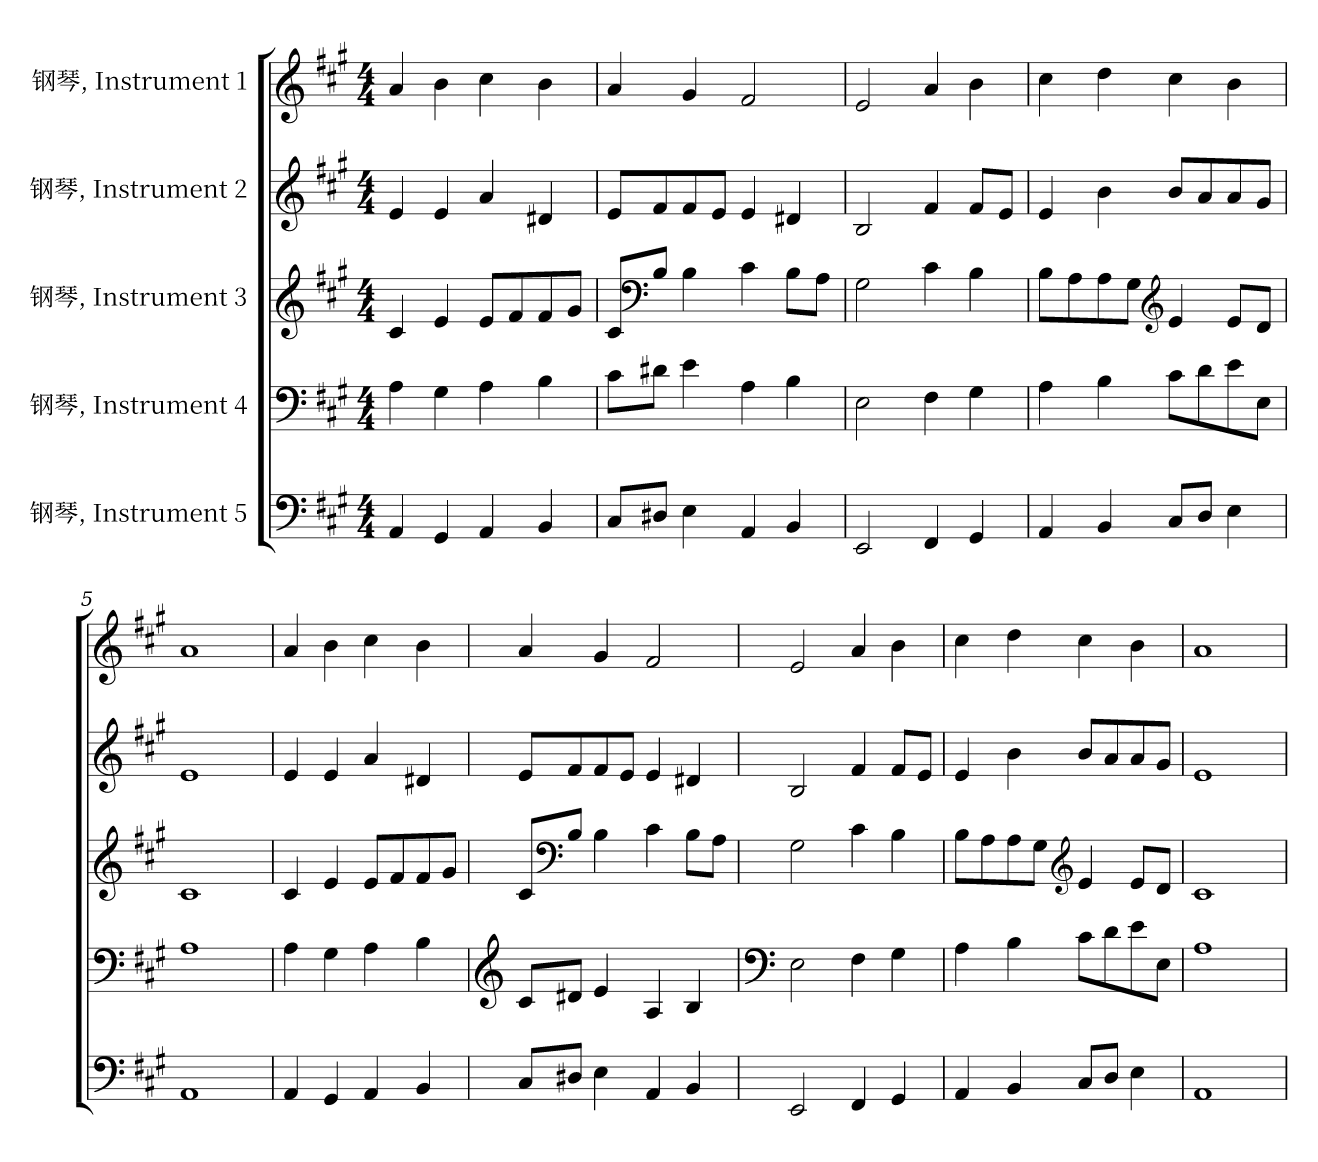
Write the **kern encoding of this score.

**kern	**kern	**kern	**kern	**kern
*part5	*part4	*part3	*part2	*part1
*staff5	*staff4	*staff3	*staff2	*staff1
*I"钢琴, Instrument 5	*I"钢琴, Instrument 4	*I"钢琴, Instrument 3	*I"钢琴, Instrument 2	*I"钢琴, Instrument 1
*clefF4	*clefF4	*clefG2	*clefG2	*clefG2
*k[f#c#g#]	*k[f#c#g#]	*k[f#c#g#]	*k[f#c#g#]	*k[f#c#g#]
*M4/4	*M4/4	*M4/4	*M4/4	*M4/4
*MM100	*MM100	*MM100	*MM100	*MM100
=1	=1	=1	=1	=1
4AA/	4A\	4c#/	4e/	4a/
4GG#/	4G#\	4e/	4e/	4b\
4AA/	4A\	8e/L	4a/	4cc#\
.	.	8f#/	.	.
4BB/	4B\	8f#/	4d#X/	4b\
.	.	8g#/J	.	.
=2	=2	=2	=2	=2
8C#/L	8c#\L	8c#/L	8e/L	4a/
*	*	*clefF4	*	*
8D#X/J	8d#X\J	8B/J	8f#/	.
4E\	4e\	4B\	8f#/	4g#/
.	.	.	8e/J	.
4AA/	4A\	4c#\	4e/	2f#/
4BB/	4B\	8B\L	4d#X/	.
.	.	8A\J	.	.
=3	=3	=3	=3	=3
2EE/	2E\	2G#\	2B/	2e/
4FF#/	4F#\	4c#\	4f#/	4a/
4GG#/	4G#\	4B\	8f#/L	4b\
.	.	.	8e/J	.
=4	=4	=4	=4	=4
4AA/	4A\	8B\L	4e/	4cc#\
.	.	8A\	.	.
4BB/	4B\	8A\	4b\	4dd\
.	.	8G#\J	.	.
*	*	*clefG2	*	*
8C#/L	8c#\L	4e/	8b/L	4cc#\
8D/J	8d\	.	8a/	.
4E\	8e\	8e/L	8a/	4b\
.	8E\J	8d/J	8g#/J	.
!!LO:LB:g=z
=5	=5	=5	=5	=5
1AA	1A	1c#	1e	1a
=6	=6	=6	=6	=6
4AA/	4A\	4c#/	4e/	4a/
4GG#/	4G#\	4e/	4e/	4b\
4AA/	4A\	8e/L	4a/	4cc#\
.	.	8f#/	.	.
4BB/	4B\	8f#/	4d#X/	4b\
.	.	8g#/J	.	.
=7	=7	=7	=7	=7
*	*clefG2	*	*	*
8C#/L	8c#/L	8c#/L	8e/L	4a/
*	*	*clefF4	*	*
8D#X/J	8d#X/J	8B/J	8f#/	.
4E\	4e/	4B\	8f#/	4g#/
.	.	.	8e/J	.
4AA/	4A/	4c#\	4e/	2f#/
4BB/	4B/	8B\L	4d#X/	.
.	.	8A\J	.	.
=8	=8	=8	=8	=8
*	*clefF4	*	*	*
2EE/	2E\	2G#\	2B/	2e/
4FF#/	4F#\	4c#\	4f#/	4a/
4GG#/	4G#\	4B\	8f#/L	4b\
.	.	.	8e/J	.
=9	=9	=9	=9	=9
4AA/	4A\	8B\L	4e/	4cc#\
.	.	8A\	.	.
4BB/	4B\	8A\	4b\	4dd\
.	.	8G#\J	.	.
*	*	*clefG2	*	*
8C#/L	8c#\L	4e/	8b/L	4cc#\
8D/J	8d\	.	8a/	.
4E\	8e\	8e/L	8a/	4b\
.	8E\J	8d/J	8g#/J	.
=10	=10	=10	=10	=10
1AA	1A	1c#	1e	1a
=	=	=	=	=
*-	*-	*-	*-	*-
